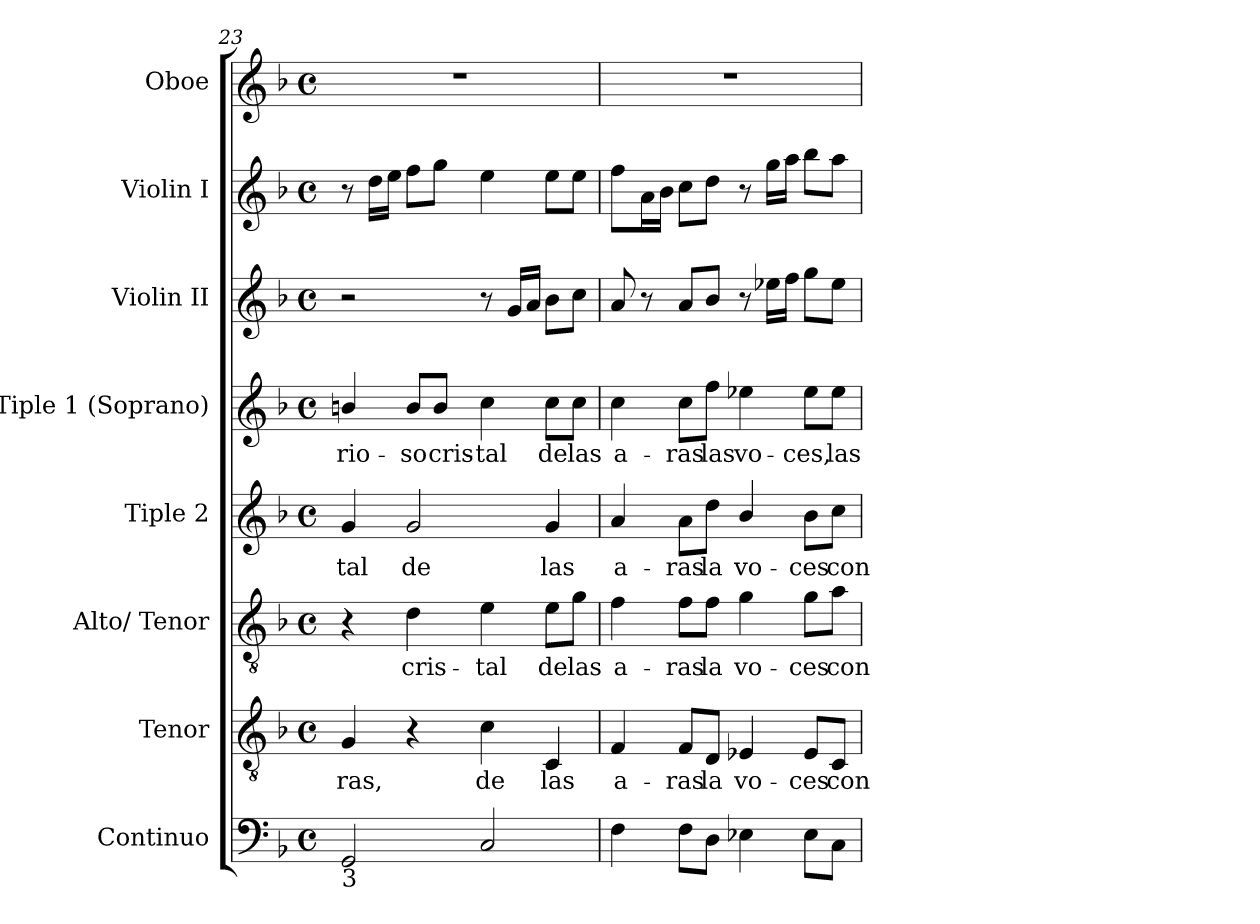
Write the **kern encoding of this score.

**kern	**kern	**text	**kern	**text	**kern	**text	**kern	**text	**kern	**kern	**kern
*part8	*part7	*part7	*part6	*part6	*part5	*part5	*part4	*part4	*part3	*part2	*part1
*staff8	*staff7	*staff7	*staff6	*staff6	*staff5	*staff5	*staff4	*staff4	*staff3	*staff2	*staff1
*I"Continuo	*I"Tenor	*	*I"Alto/ Tenor	*	*I"Tiple 2	*	*I"Tiple  1 (Soprano)	*	*I"Violin II	*I"Violin I	*I"Oboe
*I'Cont.	*I'T.	*	*I'A.	*	*	*	*I'S1.	*	*I'Vln. II	*I'Vln. I	*I'Ob.
*clefF4	*clefGv2	*	*clefGv2	*	*clefG2	*	*clefG2	*	*clefG2	*clefG2	*clefG2
*	*ITrd7c12	*	*ITrd7c12	*	*	*	*	*	*	*	*
*k[b-]	*k[b-]	*	*k[b-]	*	*k[b-]	*	*k[b-]	*	*k[b-]	*k[b-]	*k[b-]
*F:	*F:	*	*F:	*	*F:	*	*F:	*	*F:	*F:	*F:
*M4/4	*M4/4	*	*M4/4	*	*M4/4	*	*M4/4	*	*M4/4	*M4/4	*M4/4
*met(c)	*met(c)	*	*met(c)	*	*met(c)	*	*met(c)	*	*met(c)	*met(c)	*met(c)
=23	=23	=23	=23	=23	=23	=23	=23	=23	=23	=23	=23
!	!	!LO:LY:b:color=#000000	!	!	!	!	!	!	!	!	!
!	!	!	!	!	!	!LO:LY:b:color=#000000	!	!	!	!	!
!LO:TX:b:t=3	!	!	!	!	!	!	!	!	!	!	!
!	!	!	!	!	!	!	!	!LO:LY:b:color=#000000	!	!	!
2GGi/	4GGi/	-ras,	4r	.	4gi/	-tal	4bni/	-rio-	2r	8r	1r
.	.	.	.	.	.	.	.	.	.	16ddi\LL	.
.	.	.	.	.	.	.	.	.	.	16eei\JJ	.
!	!	!	!	!LO:LY:b:color=#000000	!	!	!	!	!	!	!
!	!	!	!	!	!	!LO:LY:b:color=#000000	!	!	!	!	!
!	!	!	!	!	!	!	!	!LO:LY:b:color=#000000	!	!	!
.	4r	.	4Di\	cris-	2gi/	de	8bi/L	-so	.	8ffi\L	.
!	!	!	!	!	!	!	!	!LO:LY:b:color=#000000	!	!	!
.	.	.	.	.	.	.	8bi/J	cris-	.	8ggi\J	.
!	!	!LO:LY:b:color=#000000	!	!	!	!	!	!	!	!	!
!	!	!	!	!LO:LY:b:color=#000000	!	!	!	!	!	!	!
!	!	!	!	!	!	!	!	!LO:LY:b:color=#000000	!	!	!
2Ci/	4Ci\	de	4Ei\	-tal	.	.	4cci\	-tal	8r	4eei\	.
.	.	.	.	.	.	.	.	.	16gi/LL	.	.
.	.	.	.	.	.	.	.	.	16ai/JJ	.	.
!	!	!LO:LY:b:color=#000000	!	!	!	!	!	!	!	!	!
!	!	!	!	!LO:LY:b:color=#000000	!	!	!	!	!	!	!
!	!	!	!	!	!	!LO:LY:b:color=#000000	!	!	!	!	!
!	!	!	!	!	!	!	!	!LO:LY:b:color=#000000	!	!	!
.	4CCi/	las	8Ei\L	de	4gi/	las	8cci\L	de	8b-i\L	8eei\L	.
!	!	!	!	!LO:LY:b:color=#000000	!	!	!	!	!	!	!
!	!	!	!	!	!	!	!	!LO:LY:b:color=#000000	!	!	!
.	.	.	8Gi\J	las	.	.	8cci\J	las	8cci\J	8eei\J	.
=24	=24	=24	=24	=24	=24	=24	=24	=24	=24	=24	=24
!	!	!LO:LY:b:color=#000000	!	!	!	!	!	!	!	!	!
!	!	!	!	!LO:LY:b:color=#000000	!	!	!	!	!	!	!
!	!	!	!	!	!	!LO:LY:b:color=#000000	!	!	!	!	!
!	!	!	!	!	!	!	!	!LO:LY:b:color=#000000	!	!	!
4Fi\	4FFi/	a-	4Fi\	a-	4ai/	a-	4cci\	a-	8ai/	8ffi\L	1r
.	.	.	.	.	.	.	.	.	8r	16ai\L	.
.	.	.	.	.	.	.	.	.	.	16b-i\JJ	.
!	!	!LO:LY:b:color=#000000	!	!	!	!	!	!	!	!	!
!	!	!	!	!LO:LY:b:color=#000000	!	!	!	!	!	!	!
!	!	!	!	!	!	!LO:LY:b:color=#000000	!	!	!	!	!
!	!	!	!	!	!	!	!	!LO:LY:b:color=#000000	!	!	!
8Fi\L	8FFi/L	-ras	8Fi\L	-ras	8ai\L	-ras	8cci\L	-ras	8ai/L	8cci\L	.
!	!	!LO:LY:b:color=#000000	!	!	!	!	!	!	!	!	!
!	!	!	!	!LO:LY:b:color=#000000	!	!	!	!	!	!	!
!	!	!	!	!	!	!LO:LY:b:color=#000000	!	!	!	!	!
!	!	!	!	!	!	!	!	!LO:LY:b:color=#000000	!	!	!
8Di\J	8DDi/J	la	8Fi\J	la	8ddi\J	la	8ffi\J	las	8b-i/J	8ddi\J	.
!	!	!LO:LY:b:color=#000000	!	!	!	!	!	!	!	!	!
!	!	!	!	!LO:LY:b:color=#000000	!	!	!	!	!	!	!
!	!	!	!	!	!	!LO:LY:b:color=#000000	!	!	!	!	!
!	!	!	!	!	!	!	!	!LO:LY:b:color=#000000	!	!	!
4E-Xi\	4EE-Xi/	vo-	4Gi\	vo-	4b-i/	vo-	4ee-Xi\	vo-	8r	8r	.
.	.	.	.	.	.	.	.	.	16ee-Xi\LL	16ggi\LL	.
.	.	.	.	.	.	.	.	.	16ffi\JJ	16aai\JJ	.
!	!	!LO:LY:b:color=#000000	!	!	!	!	!	!	!	!	!
!	!	!	!	!LO:LY:b:color=#000000	!	!	!	!	!	!	!
!	!	!	!	!	!	!LO:LY:b:color=#000000	!	!	!	!	!
!	!	!	!	!	!	!	!	!LO:LY:b:color=#000000	!	!	!
8E-i\L	8EE-i/L	-ces	8Gi\L	-ces	8b-i\L	-ces	8ee-i\L	-ces,	8ggi\L	8bb-i\L	.
!	!	!LO:LY:b:color=#000000	!	!	!	!	!	!	!	!	!
!	!	!	!	!LO:LY:b:color=#000000	!	!	!	!	!	!	!
!	!	!	!	!	!	!LO:LY:b:color=#000000	!	!	!	!	!
!	!	!	!	!	!	!	!	!LO:LY:b:color=#000000	!	!	!
8Ci\J	8CCi/J	con-	8Ai\J	con-	8cci\J	con-	8ee-i\J	las	8ee-i\J	8aai\J	.
=	=	=	=	=	=	=	=	=	=	=	=
*-	*-	*-	*-	*-	*-	*-	*-	*-	*-	*-	*-
